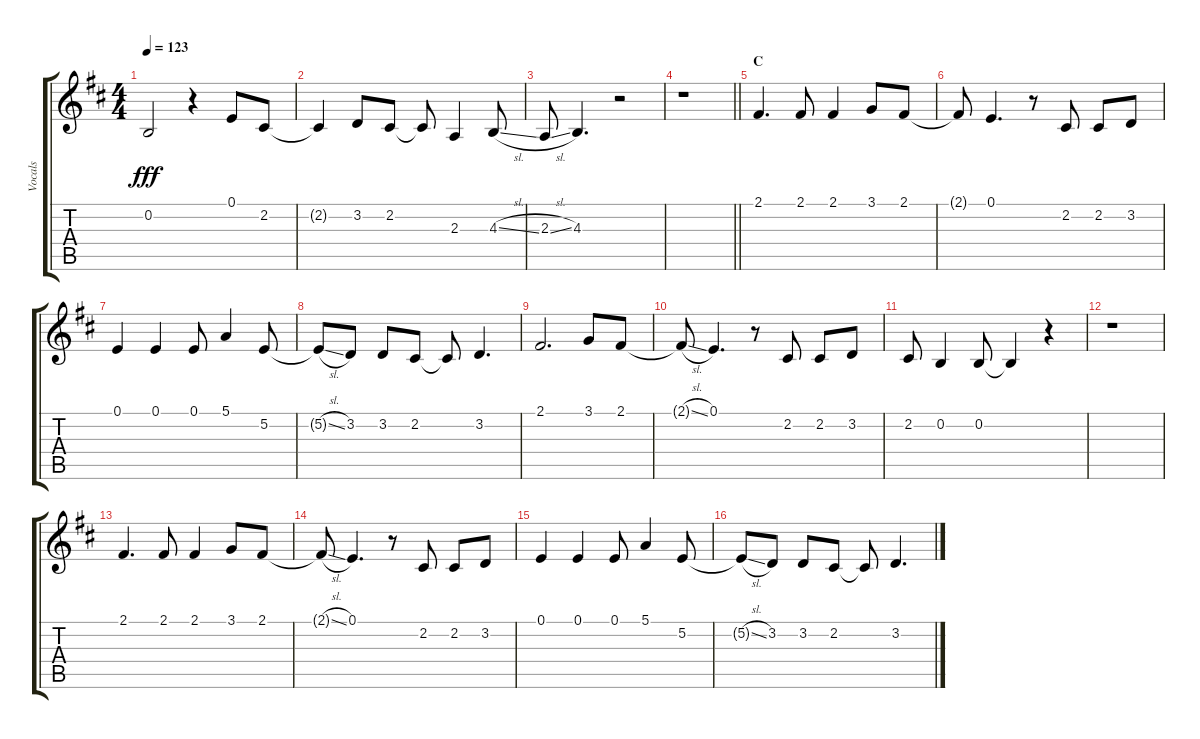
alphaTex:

\track ("Vocals" "Vocals") {instrument voiceoohs}
\staff {score tabs}
\tuning (E4 B3 G3 D3 A2 E2) {hide}
\ts (4 4)
\tempo 123
\clef g2
\ks d
0.2{t}.2{dy fff} r.4 0.1.8 2.2.8 |
2.2{t}.4 3.2.8 2.2.8 2.2{t}.8 2.3.4 4.3{sl}.8 |
2.3{sl}.8 4.3.4{d} r.2 |
\barLineRight lightlight
r.1 |
\section ("" "C")
2.1.4{d} 2.1.8 2.1.4 3.1.8 2.1.8 |
2.1{t}.8 0.1.4{d} r.8 2.2.8 2.2.8 3.2.8 |
0.1.4 0.1.4 0.1.8 5.1.4 5.2.8 |
5.2{sl t}.8 3.2.8 3.2.8 2.2.8 2.2{t}.8 3.2.4{d} |
2.1.2{d} 3.1.8 2.1.8 |
2.1{sl t}.8 0.1.4{d} r.8 2.2.8 2.2.8 3.2.8 |
2.2.8 0.2.4 0.2.8 0.2{t}.4 r.4 |
r.1 |
2.1.4{d} 2.1.8 2.1.4 3.1.8 2.1.8 |
2.1{sl t}.8 0.1.4{d} r.8 2.2.8 2.2.8 3.2.8 |
0.1.4 0.1.4 0.1.8 5.1.4 5.2.8 |
5.2{sl t}.8 3.2.8 3.2.8 2.2.8 2.2{t}.8 3.2.4{d}
